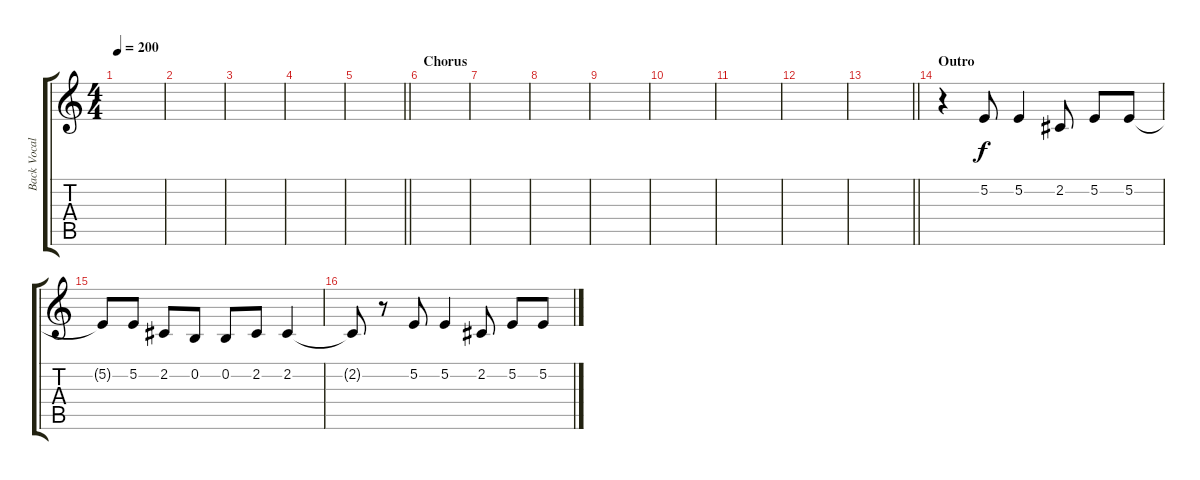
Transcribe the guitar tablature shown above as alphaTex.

\track ("Back Vocals" "Back Vocal") {instrument tenorsax}
\staff {score tabs}
\tuning (E4 B3 G3 D3 A2 E2) {hide}
\ts (4 4)
\tempo 200
\clef g2
\ks c
|
|
|
|
\barLineRight lightlight
|
\section ("" "Chorus")
|
|
|
|
|
|
|
\barLineRight lightlight
|
\section ("" "Outro")
r.4 5.2.8 5.2.4 2.2.8 5.2.8 5.2.8 |
5.2{t}.8 5.2.8 2.2.8 0.2.8 0.2.8 2.2.8 2.2.4 |
2.2{t}.8 r.8 5.2.8 5.2.4 2.2.8 5.2.8 5.2.8
